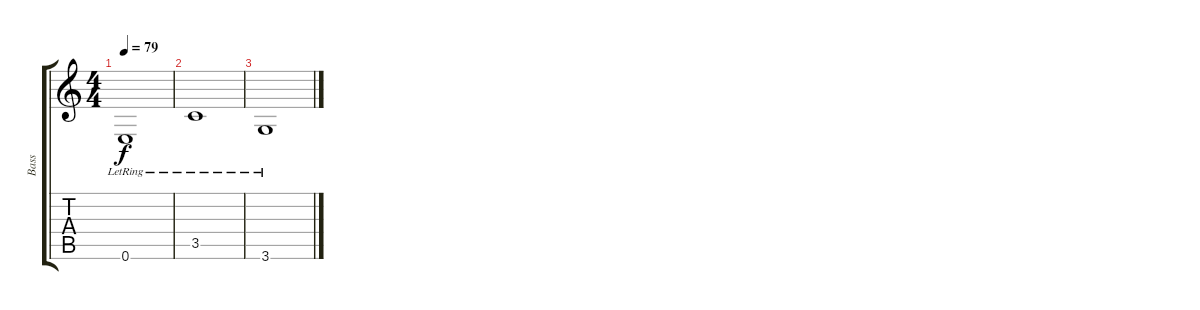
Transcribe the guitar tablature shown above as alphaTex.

\track ("Bass" "Bass") {instrument electricbassfinger}
\staff {score tabs}
\tuning (E4 B3 G3 D3 A2 E2) {hide}
\ts (4 4)
\tempo 79
\clef g2
\ks c
0.6{lr}.1{dy f} |
3.5{lr}.1 |
3.6{lr}.1
